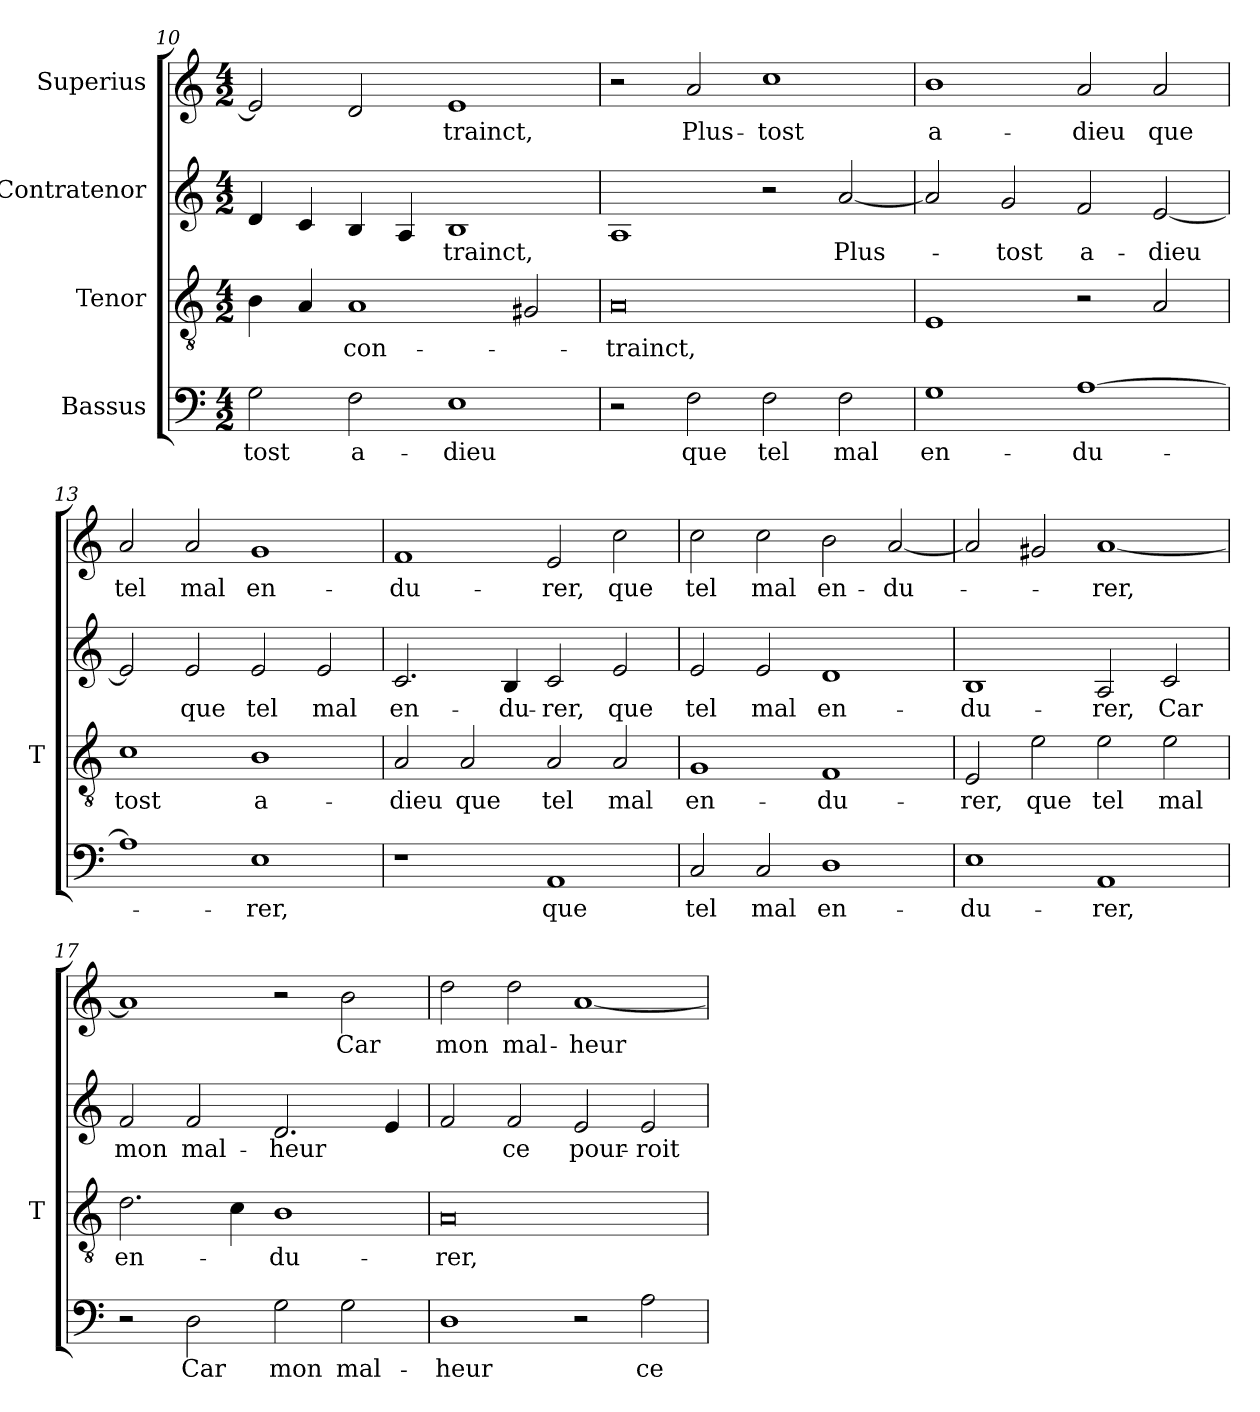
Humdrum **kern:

**kern	**text	**kern	**text	**kern	**text	**kern	**text
*part4	*part4	*part3	*part3	*part2	*part2	*part1	*part1
*staff4	*staff4	*staff3	*staff3	*staff2	*staff2	*staff1	*staff1
*I"Bassus	*	*I"Tenor	*	*I"Contratenor	*	*I"Superius	*
*	*	*I'T	*	*	*	*	*
*clefF4	*	*clefGv2	*	*clefG2	*	*clefG2	*
*k[]	*	*k[]	*	*k[]	*	*k[]	*
*M4/2	*	*M4/2	*	*M4/2	*	*M4/2	*
=10	=10	=10	=10	=10	=10	=10	=10
2G	-tost	4B	.	4d	.	2e]	.
.	.	4A	.	4c	.	.	.
2F	a-	1A	con-	4B	.	2d	.
.	.	.	.	4A	.	.	.
1E	-dieu	.	.	1B	-trainct,	1e	-trainct,
.	.	2G#X	.	.	.	.	.
=11	=11	=11	=11	=11	=11	=11	=11
2r	.	0A	-trainct,	1A	.	2r	.
2F	-que	.	.	.	.	2a	Plus-
2F	-tel	.	.	2r	.	1cc	-tost
2F	-mal	.	.	[2a	Plus-	.	.
=12	=12	=12	=12	=12	=12	=12	=12
1G	en-	1E	.	2a]	.	1b	a-
.	.	.	.	2g	-tost	.	.
[1A	du-	2r	.	2f	a-	2a	-dieu
.	.	2A	.	[2e	-dieu	2a	-que
=13	=13	=13	=13	=13	=13	=13	=13
1A]	.	1c	-tost	2e]	.	2a	-tel
.	.	.	.	2e	-que	2a	-mal
1E	-rer,	1B	a-	2e	-tel	1g	en-
.	.	.	.	2e	-mal	.	.
=14	=14	=14	=14	=14	=14	=14	=14
1r	.	2A	-dieu	2.c	en-	1f	du-
.	.	2A	-que	.	.	.	.
.	.	.	.	4B	du-	.	.
1AA	-que	2A	-tel	2c	-rer,	2e	-rer,
.	.	2A	-mal	2e	-que	2cc	-que
=15	=15	=15	=15	=15	=15	=15	=15
2C	-tel	1G	en-	2e	-tel	2cc	-tel
2C	-mal	.	.	2e	-mal	2cc	-mal
1D	en-	1F	du-	1d	en-	2b	en-
.	.	.	.	.	.	[2a	du-
=16	=16	=16	=16	=16	=16	=16	=16
1E	du-	2E	-rer,	1B	du-	2a]	.
.	.	2e	-que	.	.	2g#X	.
1AA	-rer,	2e	-tel	2A	-rer,	[1a	-rer,
.	.	2e	-mal	2c	-Car	.	.
=17	=17	=17	=17	=17	=17	=17	=17
2r	.	2.d	en-	2f	-mon	1a]	.
2D	-Car	.	.	2f	mal-	.	.
.	.	4c	.	.	.	.	.
2G	-mon	1B	du-	2.d	-heur	2r	.
2G	mal-	.	.	.	.	2b	-Car
.	.	.	.	4e	.	.	.
=18	=18	=18	=18	=18	=18	=18	=18
1D	-heur	0A	-rer,	2f	.	2dd	-mon
.	.	.	.	2f	-ce	2dd	mal-
2r	.	.	.	2e	pour-	[1a	-heur
2A	-ce	.	.	2e	-roit	.	.
=	=	=	=	=	=	=	=
*-	*-	*-	*-	*-	*-	*-	*-
